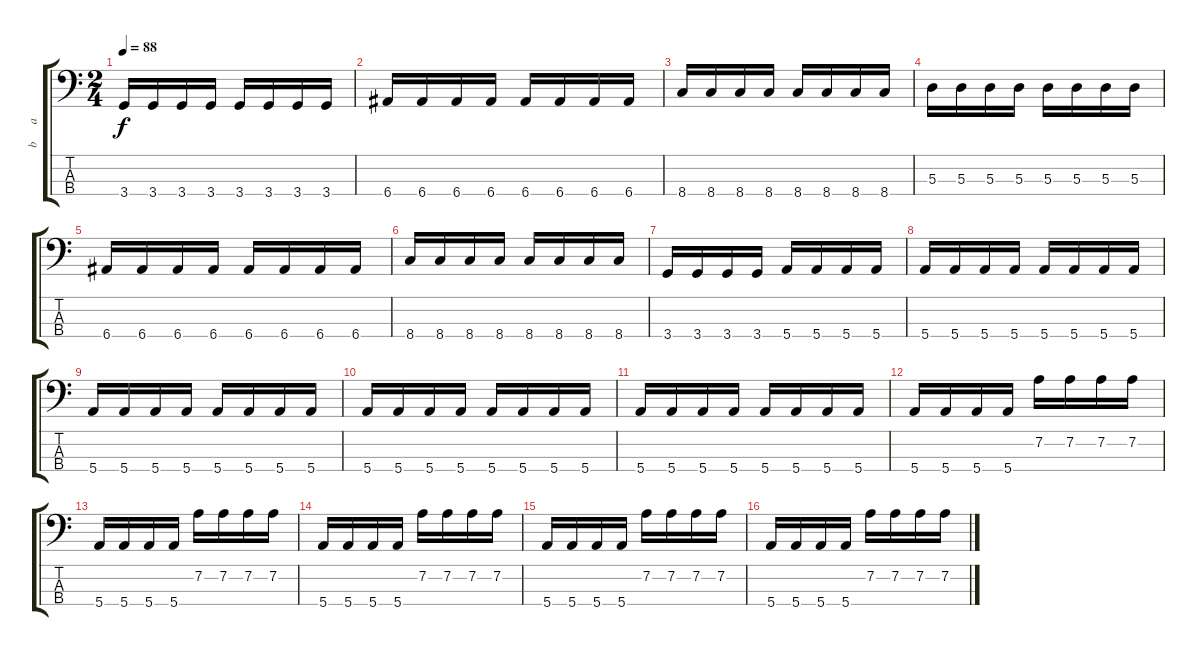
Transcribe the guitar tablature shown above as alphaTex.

\track ("b      a       s      s" "b      a  ") {instrument electricbassfinger}
\staff {score tabs}
\tuning (G2 D2 A1 E1) {hide}
\ts (2 4)
\tempo 88
\clef f4
\ks c
3.4.16{dy f} 3.4.16 3.4.16 3.4.16 3.4.16 3.4.16 3.4.16 3.4.16 |
6.4.16 6.4.16 6.4.16 6.4.16 6.4.16 6.4.16 6.4.16 6.4.16 |
8.4.16 8.4.16 8.4.16 8.4.16 8.4.16 8.4.16 8.4.16 8.4.16 |
5.3.16 5.3.16 5.3.16 5.3.16 5.3.16 5.3.16 5.3.16 5.3.16 |
6.4.16 6.4.16 6.4.16 6.4.16 6.4.16 6.4.16 6.4.16 6.4.16 |
8.4.16 8.4.16 8.4.16 8.4.16 8.4.16 8.4.16 8.4.16 8.4.16 |
3.4.16 3.4.16 3.4.16 3.4.16 5.4.16 5.4.16 5.4.16 5.4.16 |
5.4.16 5.4.16 5.4.16 5.4.16 5.4.16 5.4.16 5.4.16 5.4.16 |
5.4.16 5.4.16 5.4.16 5.4.16 5.4.16 5.4.16 5.4.16 5.4.16 |
5.4.16 5.4.16 5.4.16 5.4.16 5.4.16 5.4.16 5.4.16 5.4.16 |
5.4.16 5.4.16 5.4.16 5.4.16 5.4.16 5.4.16 5.4.16 5.4.16 |
5.4.16 5.4.16 5.4.16 5.4.16 7.2.16 7.2.16 7.2.16 7.2.16 |
5.4.16 5.4.16 5.4.16 5.4.16 7.2.16 7.2.16 7.2.16 7.2.16 |
5.4.16 5.4.16 5.4.16 5.4.16 7.2.16 7.2.16 7.2.16 7.2.16 |
5.4.16 5.4.16 5.4.16 5.4.16 7.2.16 7.2.16 7.2.16 7.2.16 |
5.4.16 5.4.16 5.4.16 5.4.16 7.2.16 7.2.16 7.2.16 7.2.16
